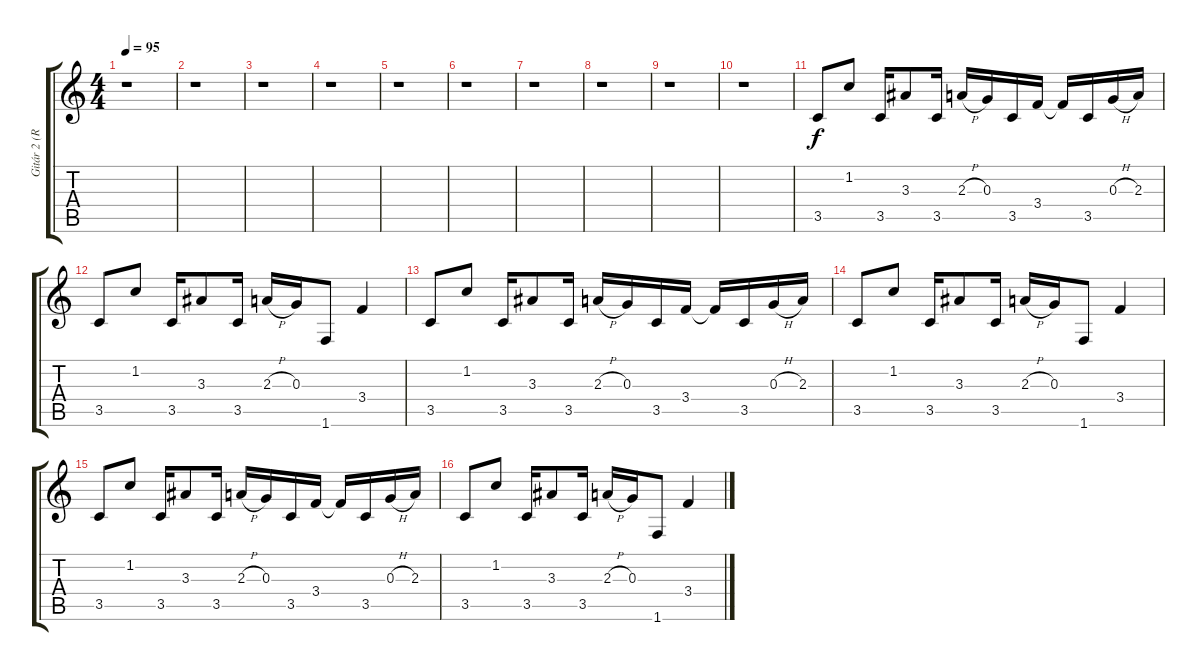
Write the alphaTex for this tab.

\track ("Gitár 2 (Ritchie Blackmore)" "Gitár 2 (R") {instrument distortionguitar}
\staff {score tabs}
\tuning (E4 B3 G3 D3 A2 E2) {hide}
\ts (4 4)
\tempo 95
\clef g2
\ks c
r.1{dy f} |
r.1 |
r.1 |
r.1 |
r.1 |
r.1 |
r.1 |
r.1 |
r.1 |
r.1 |
3.5.8 1.2.8 3.5.16 3.3.8 3.5.16 2.3{h}.16 0.3.16 3.5.16 3.4.16 3.4{t}.16 3.5.16 0.3{h}.16 2.3.16 |
3.5.8 1.2.8 3.5.16 3.3.8 3.5.16 2.3{h}.16 0.3.16 1.6.8 3.4.4 |
3.5.8 1.2.8 3.5.16 3.3.8 3.5.16 2.3{h}.16 0.3.16 3.5.16 3.4.16 3.4{t}.16 3.5.16 0.3{h}.16 2.3.16 |
3.5.8 1.2.8 3.5.16 3.3.8 3.5.16 2.3{h}.16 0.3.16 1.6.8 3.4.4 |
3.5.8 1.2.8 3.5.16 3.3.8 3.5.16 2.3{h}.16 0.3.16 3.5.16 3.4.16 3.4{t}.16 3.5.16 0.3{h}.16 2.3.16 |
3.5.8 1.2.8 3.5.16 3.3.8 3.5.16 2.3{h}.16 0.3.16 1.6.8 3.4.4
